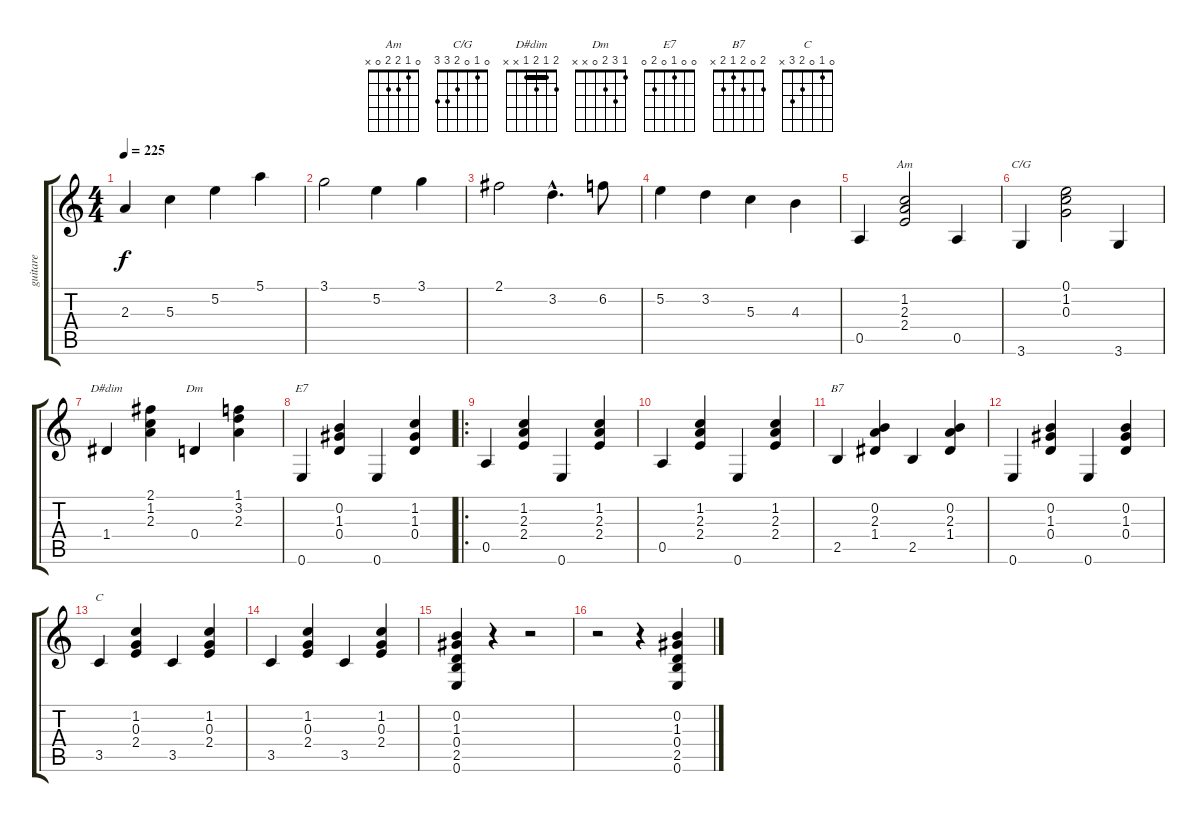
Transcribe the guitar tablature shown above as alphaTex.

\track ("guitare" "guitare") {instrument acousticguitarnylon}
\staff {score tabs}
\tuning (E4 B3 G3 D3 A2 E2) {hide}
\chord ("Am" 0 1 2 2 0 x)
\chord ("C/G" 0 1 0 2 3 3)
\chord ("D#dim" 2 1 2 1 x x) {barre 1}
\chord ("Dm" 1 3 2 0 x x)
\chord ("E7" 0 0 1 0 2 0)
\chord ("B7" 2 0 2 1 2 x)
\chord ("C" 0 1 0 2 3 x)
\ts (4 4)
\tempo 225
\clef g2
\ks c
2.3.4{dy f instrument acousticguitarnylon} 5.3.4 5.2.4 5.1.4 |
3.1.2 5.2.4 3.1.4 |
2.1.2 3.2{hac}.4{d} 6.2.8 |
5.2.4 3.2.4 5.3.4 4.3.4 |
0.5.4 (1.2 2.3 2.4).2{ch "Am"} 0.5.4 |
3.6.4{ch "C/G"} (0.1 1.2 0.3).2 3.6.4 |
1.4.4{ch "D#dim"} (2.1 1.2 2.3).4 0.4.4{ch "Dm"} (1.1 3.2 2.3).4 |
0.6.4{ch "E7"} (0.2 1.3 0.4).4 0.6.4 (1.2 1.3 0.4).4 |
\ro
0.5.4 (1.2 2.3 2.4).4 0.6.4 (1.2 2.3 2.4).4 |
0.5.4 (1.2 2.3 2.4).4 0.6.4 (1.2 2.3 2.4).4 |
2.5.4{ch "B7"} (0.2 2.3 1.4).4 2.5.4 (0.2 2.3 1.4).4 |
0.6.4 (0.2 1.3 0.4).4 0.6.4 (0.2 1.3 0.4).4 |
3.5.4{ch "C"} (1.2 0.3 2.4).4 3.5.4 (1.2 0.3 2.4).4 |
3.5.4 (1.2 0.3 2.4).4 3.5.4 (1.2 0.3 2.4).4 |
(0.2 1.3 0.4 2.5 0.6).4 r.4 r.2 |
r.2 r.4 (0.2 1.3 0.4 2.5 0.6).4
